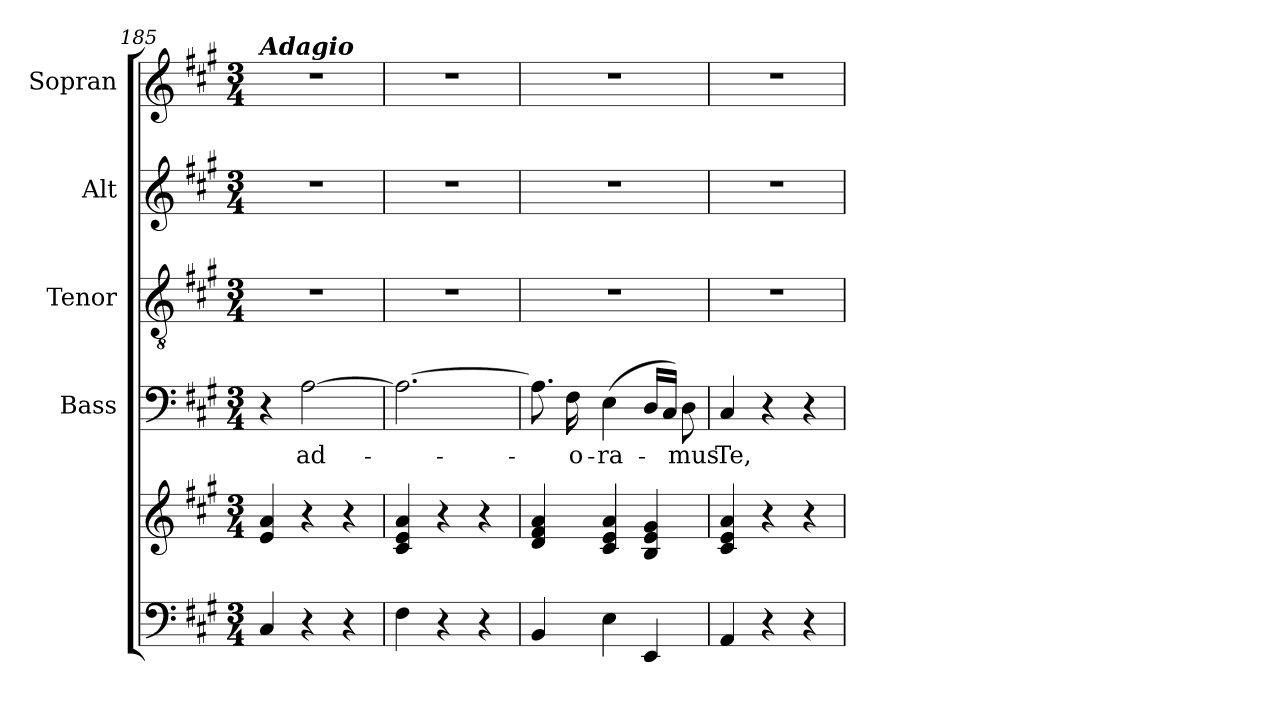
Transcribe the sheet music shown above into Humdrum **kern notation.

**kern	**kern	**kern	**text	**kern	**kern	**kern
*part5	*part5	*part4	*part4	*part3	*part2	*part1
*staff6	*staff5	*staff4	*staff4	*staff3	*staff2	*staff1
*	*	*I"Bass	*	*I"Tenor	*I"Alt	*I"Sopran
*	*	*I'B.	*	*I'T.	*I'A.	*I'S.
!!LO:LB:g=z
*clefF4	*clefG2	*clefF4	*	*clefGv2	*clefG2	*clefG2
*k[f#c#g#]	*k[f#c#g#]	*k[f#c#g#]	*	*k[f#c#g#]	*k[f#c#g#]	*k[f#c#g#]
*A:	*A:	*A:	*	*A:	*A:	*A:
*M3/4	*M3/4	*M3/4	*	*M3/4	*M3/4	*M3/4
=185	=185	=185	=185	=185	=185	=185
!	!	!	!	!	!	!LO:TX:a:Bi:t=Adagio
4C#/	4e/ 4a/	4r	.	2.r	2.r	2.r
!	!	!	!LO:LY:b	!	!	!
4r	4r	[2A\	ad-	.	.	.
4r	4r	.	.	.	.	.
=186	=186	=186	=186	=186	=186	=186
4F#\	4c#/ 4e/ 4a/	2.A\_	.	2.r	2.r	2.r
4r	4r	.	.	.	.	.
4r	4r	.	.	.	.	.
=187	=187	=187	=187	=187	=187	=187
4BB/	4d/ 4f#/ 4a/	8.A\]	.	2.r	2.r	2.r
!	!	!	!LO:LY:b	!	!	!
.	.	16F#\	-o-	.	.	.
!	!	!	!LO:LY:b	!	!	!
4E\	4c#/ 4e/ 4a/	(>4E\	-ra-	.	.	.
4EE/	4B/ 4e/ 4g#/	16D/LL	.	.	.	.
.	.	16C#/JJ)	.	.	.	.
!	!	!	!LO:LY:b	!	!	!
.	.	8D\	-mus	.	.	.
=188	=188	=188	=188	=188	=188	=188
!	!	!	!LO:LY:b	!	!	!
4AA/	4c#/ 4e/ 4a/	4C#/	Te,	2.r	2.r	2.r
4r	4r	4r	.	.	.	.
4r	4r	4r	.	.	.	.
=	=	=	=	=	=	=
*-	*-	*-	*-	*-	*-	*-
